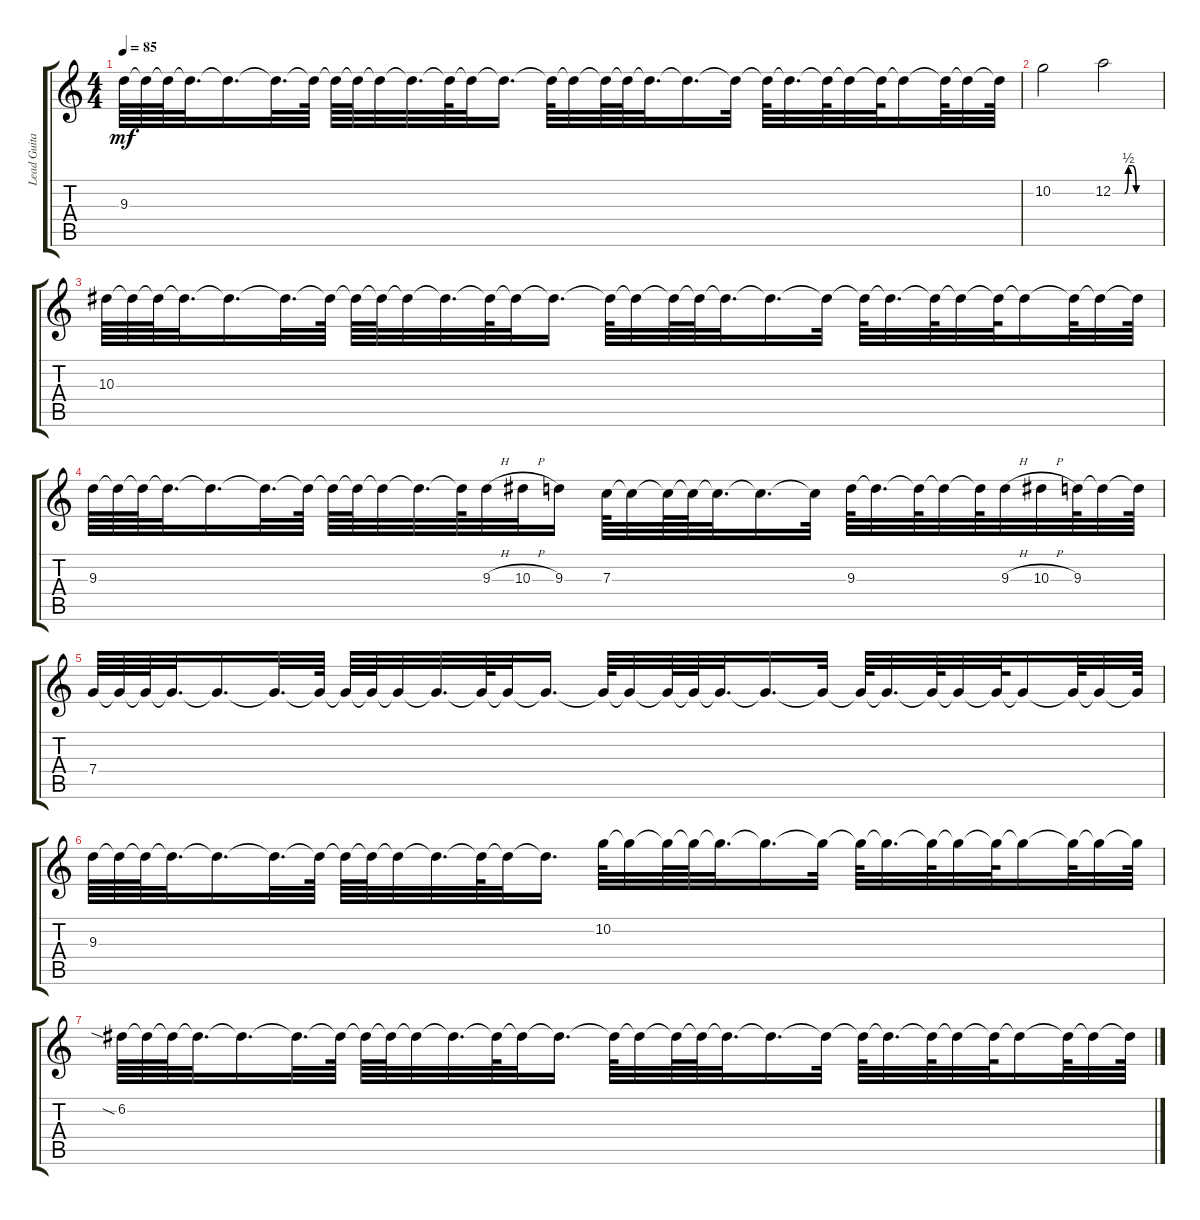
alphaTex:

\track ("Lead Guitar" "Lead Guita") {instrument distortionguitar}
\staff {score tabs}
\tuning (D4 A3 F3 C3 G2 C2) {hide}
\ts (4 4)
\tempo 85
\clef g2
\ks c
9.3.64{dy mf} 9.3{t}.64 9.3{t}.64 9.3{t}.32{d} 9.3{t}.16{d} 9.3{t}.32{d} 9.3{t}.64 9.3{t}.64 9.3{t}.64 9.3{t}.32 9.3{t}.32{d} 9.3{t}.64 9.3{t}.32 9.3{t}.16{d} 9.3{t}.64 9.3{t}.32 9.3{t}.64 9.3{t}.64 9.3{t}.32{d} 9.3{t}.16{d} 9.3{t}.32 9.3{t}.64 9.3{t}.32{d} 9.3{t}.64 9.3{t}.32 9.3{t}.64 9.3{t}.16 9.3{t}.64 9.3{t}.32 9.3{t}.64 |
10.2.2 12.2{be (custom 0 0 15 0 20 2 25 2 30 0 60 0)}.2 |
10.3.64 10.3{t}.64 10.3{t}.64 10.3{t}.32{d} 10.3{t}.16{d} 10.3{t}.32{d} 10.3{t}.64 10.3{t}.64 10.3{t}.64 10.3{t}.32 10.3{t}.32{d} 10.3{t}.64 10.3{t}.32 10.3{t}.16{d} 10.3{t}.64 10.3{t}.32 10.3{t}.64 10.3{t}.64 10.3{t}.32{d} 10.3{t}.16{d} 10.3{t}.32 10.3{t}.64 10.3{t}.32{d} 10.3{t}.64 10.3{t}.32 10.3{t}.64 10.3{t}.16 10.3{t}.64 10.3{t}.32 10.3{t}.64 |
9.3.64 9.3{t}.64 9.3{t}.64 9.3{t}.32{d} 9.3{t}.16{d} 9.3{t}.32{d} 9.3{t}.64 9.3{t}.64 9.3{t}.64 9.3{t}.32 9.3{t}.32{d} 9.3{t}.64 9.3{h}.32 10.3{h}.32 9.3.16 7.3.64 7.3{t}.32 7.3{t}.64 7.3{t}.64 7.3{t}.32{d} 7.3{t}.16{d} 7.3{t}.32 9.3.64 9.3{t}.32{d} 9.3{t}.64 9.3{t}.32 9.3{t}.64 9.3{h}.32 10.3{h}.32 9.3.64 9.3{t}.32 9.3{t}.64 |
7.4.64 7.4{t}.64 7.4{t}.64 7.4{t}.32{d} 7.4{t}.16{d} 7.4{t}.32{d} 7.4{t}.64 7.4{t}.64 7.4{t}.64 7.4{t}.32 7.4{t}.32{d} 7.4{t}.64 7.4{t}.32 7.4{t}.16{d} 7.4{t}.64 7.4{t}.32 7.4{t}.64 7.4{t}.64 7.4{t}.32{d} 7.4{t}.16{d} 7.4{t}.32 7.4{t}.64 7.4{t}.32{d} 7.4{t}.64 7.4{t}.32 7.4{t}.64 7.4{t}.16 7.4{t}.64 7.4{t}.32 7.4{t}.64 |
9.3.64 9.3{t}.64 9.3{t}.64 9.3{t}.32{d} 9.3{t}.16{d} 9.3{t}.32{d} 9.3{t}.64 9.3{t}.64 9.3{t}.64 9.3{t}.32 9.3{t}.32{d} 9.3{t}.64 9.3{t}.32 9.3{t}.16{d} 10.2.64 10.2{t}.32 10.2{t}.64 10.2{t}.64 10.2{t}.32{d} 10.2{t}.16{d} 10.2{t}.32 10.2{t}.64 10.2{t}.32{d} 10.2{t}.64 10.2{t}.32 10.2{t}.64 10.2{t}.16 10.2{t}.64 10.2{t}.32 10.2{t}.64 |
6.2{sia}.64 6.2{t}.64 6.2{t}.64 6.2{t}.32{d} 6.2{t}.16{d} 6.2{t}.32{d} 6.2{t}.64 6.2{t}.64 6.2{t}.64 6.2{t}.32 6.2{t}.32{d} 6.2{t}.64 6.2{t}.32 6.2{t}.16{d} 6.2{t}.64 6.2{t}.32 6.2{t}.64 6.2{t}.64 6.2{t}.32{d} 6.2{t}.16{d} 6.2{t}.32 6.2{t}.64 6.2{t}.32{d} 6.2{t}.64 6.2{t}.32 6.2{t}.64 6.2{t}.16 6.2{t}.64 6.2{t}.32 6.2{t}.64
